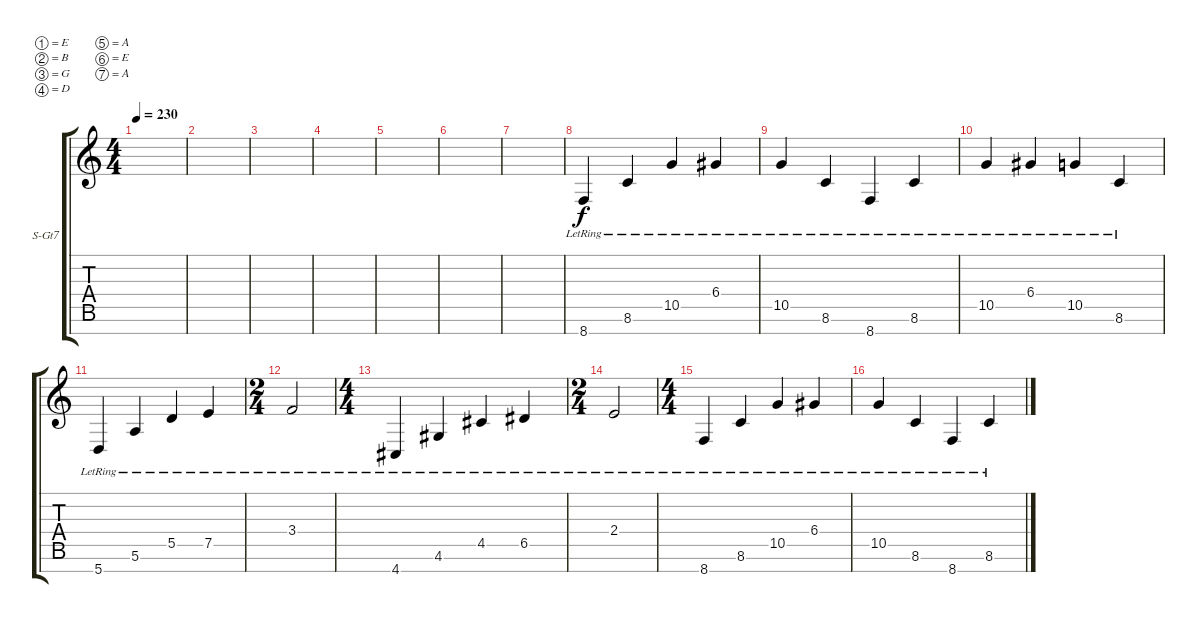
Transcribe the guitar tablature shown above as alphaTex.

\defaultSystemsLayout 4
\bracketExtendMode groupsimilarinstruments
\firstSystemTrackNameOrientation horizontal
\otherSystemsTrackNameOrientation horizontal
\track ("Steel Guitar" "S-Gt7") {instrument acousticguitarsteel}
\staff {score tabs}
\tuning (E4 B3 G3 D3 A2 E2 A1)
\ts (4 4)
\tempo 230
\clef g2
\ks c
|
|
|
|
|
|
|
8.7{lr}.4 8.6{lr}.4 10.5{lr}.4 6.4{lr}.4 |
10.5{lr}.4 8.6{lr}.4 8.7{lr}.4 8.6{lr}.4 |
10.5{lr}.4 6.4{lr}.4 10.5{lr}.4 8.6{lr}.4 |
5.7{lr}.4 5.6{lr}.4 5.5{lr}.4 7.5{lr}.4 |
\ts (2 4)
3.4{lr}.2 |
\ts (4 4)
4.7{lr}.4 4.6{lr}.4 4.5{lr}.4 6.5{lr}.4 |
\ts (2 4)
2.4{lr}.2 |
\ts (4 4)
8.7{lr}.4 8.6{lr}.4 10.5{lr}.4 6.4{lr}.4 |
10.5{lr}.4 8.6{lr}.4 8.7{lr}.4 8.6{lr}.4
